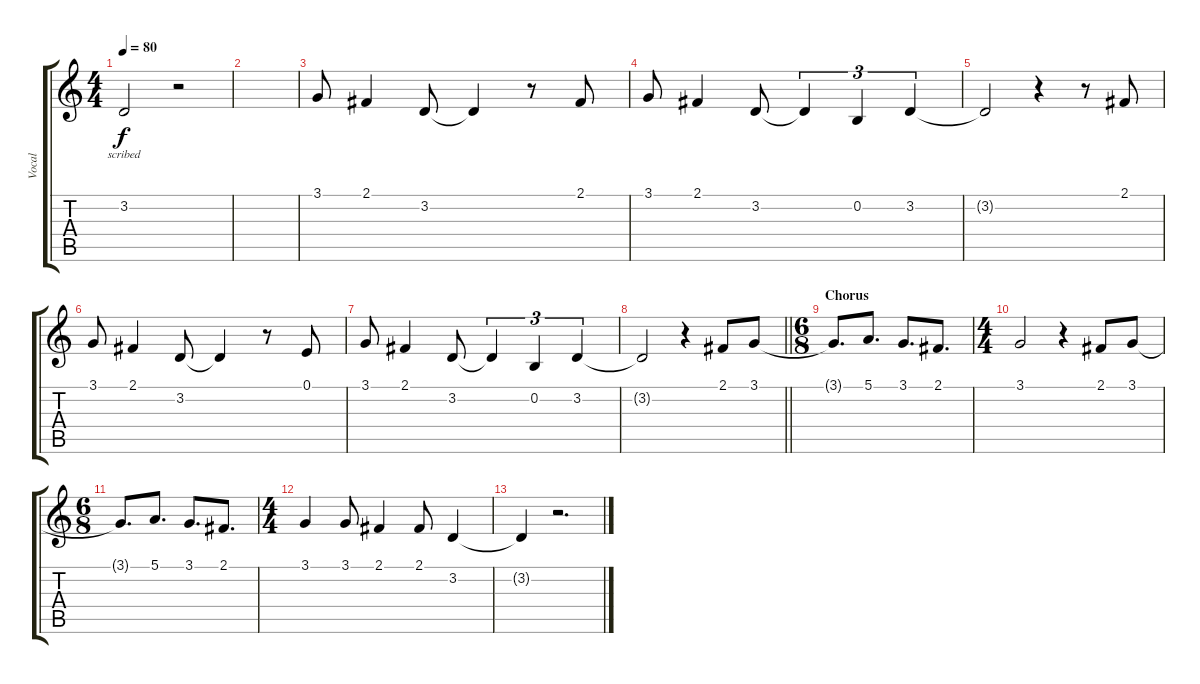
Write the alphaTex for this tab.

\track ("Vocal" "Vocal") {instrument acousticgrandpiano}
\staff {score tabs}
\tuning (E4 B3 G3 D3 A2 E2) {hide}
\ts (4 4)
\tempo 80
\clef g2
\ks c
3.2{t}.2{lyrics (0 "scribed") lyrics (1 "") lyrics (2 "") lyrics (3 "") lyrics (4 "") dy f} r.2 |
|
3.1.8 2.1.4 3.2.8 3.2{t}.4 r.8 2.1.8 |
3.1.8 2.1.4 3.2.8 3.2{t}.4{tu (3 2)} 0.2.4{tu (3 2)} 3.2.4{tu (3 2)} |
3.2{t}.2 r.4 r.8 2.1.8 |
3.1.8 2.1.4 3.2.8 3.2{t}.4 r.8 0.1.8 |
3.1.8 2.1.4 3.2.8 3.2{t}.4{tu (3 2)} 0.2.4{tu (3 2)} 3.2.4{tu (3 2)} |
\barLineRight lightlight
3.2{t}.2 r.4 2.1.8 3.1.8 |
\ts (6 8)
\section ("" "Chorus")
3.1{t}.8{d} 5.1.8{d} 3.1.8{d} 2.1.8{d} |
\ts (4 4)
3.1.2 r.4 2.1.8 3.1.8 |
\ts (6 8)
3.1{t}.8{d} 5.1.8{d} 3.1.8{d} 2.1.8{d} |
\ts (4 4)
3.1.4 3.1.8 2.1.4 2.1.8 3.2.4 |
3.2{t}.4 r.2{d}
